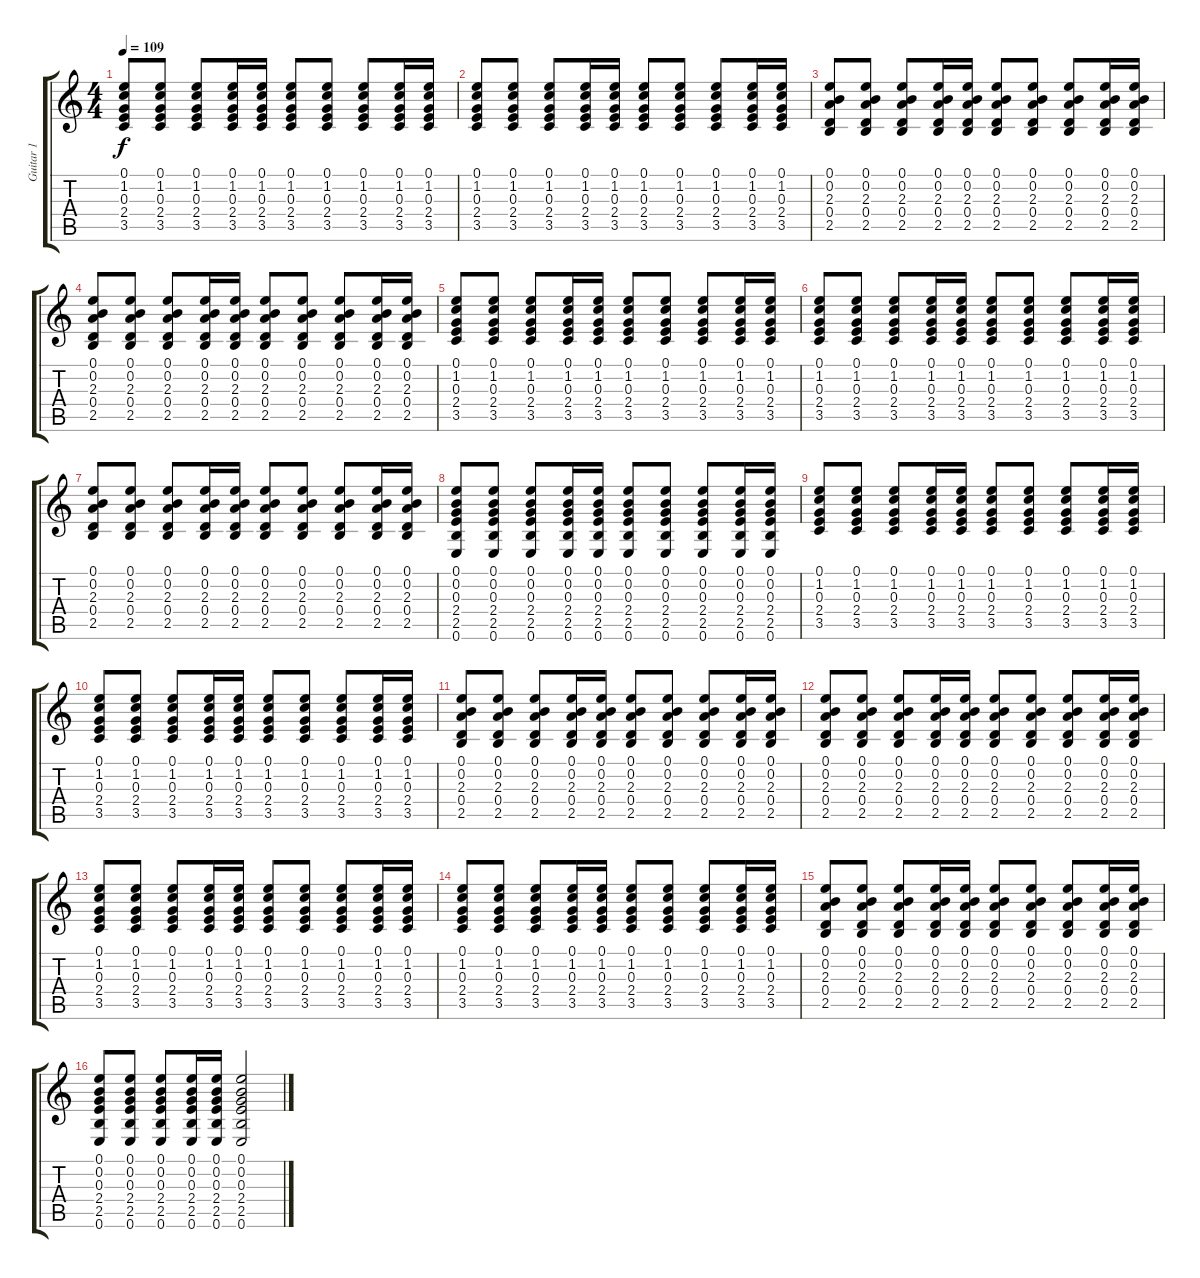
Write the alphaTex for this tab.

\track ("Guitar 1" "Guitar 1") {instrument acousticguitarsteel}
\staff {score tabs}
\tuning (E4 B3 G3 D3 A2 E2) {hide}
\ts (4 4)
\tempo 109
\clef g2
\ks c
(0.1 1.2 0.3 2.4 3.5).8{dy f} (0.1 1.2 0.3 2.4 3.5).8 (0.1 1.2 0.3 2.4 3.5).8 (0.1 1.2 0.3 2.4 3.5).16 (0.1 1.2 0.3 2.4 3.5).16 (0.1 1.2 0.3 2.4 3.5).8 (0.1 1.2 0.3 2.4 3.5).8 (0.1 1.2 0.3 2.4 3.5).8 (0.1 1.2 0.3 2.4 3.5).16 (0.1 1.2 0.3 2.4 3.5).16 |
(0.1 1.2 0.3 2.4 3.5).8 (0.1 1.2 0.3 2.4 3.5).8 (0.1 1.2 0.3 2.4 3.5).8 (0.1 1.2 0.3 2.4 3.5).16 (0.1 1.2 0.3 2.4 3.5).16 (0.1 1.2 0.3 2.4 3.5).8 (0.1 1.2 0.3 2.4 3.5).8 (0.1 1.2 0.3 2.4 3.5).8 (0.1 1.2 0.3 2.4 3.5).16 (0.1 1.2 0.3 2.4 3.5).16 |
(0.1 0.2 2.3 0.4 2.5).8 (0.1 0.2 2.3 0.4 2.5).8 (0.1 0.2 2.3 0.4 2.5).8 (0.1 0.2 2.3 0.4 2.5).16 (0.1 0.2 2.3 0.4 2.5).16 (0.1 0.2 2.3 0.4 2.5).8 (0.1 0.2 2.3 0.4 2.5).8 (0.1 0.2 2.3 0.4 2.5).8 (0.1 0.2 2.3 0.4 2.5).16 (0.1 0.2 2.3 0.4 2.5).16 |
(0.1 0.2 2.3 0.4 2.5).8 (0.1 0.2 2.3 0.4 2.5).8 (0.1 0.2 2.3 0.4 2.5).8 (0.1 0.2 2.3 0.4 2.5).16 (0.1 0.2 2.3 0.4 2.5).16 (0.1 0.2 2.3 0.4 2.5).8 (0.1 0.2 2.3 0.4 2.5).8 (0.1 0.2 2.3 0.4 2.5).8 (0.1 0.2 2.3 0.4 2.5).16 (0.1 0.2 2.3 0.4 2.5).16 |
(0.1 1.2 0.3 2.4 3.5).8 (0.1 1.2 0.3 2.4 3.5).8 (0.1 1.2 0.3 2.4 3.5).8 (0.1 1.2 0.3 2.4 3.5).16 (0.1 1.2 0.3 2.4 3.5).16 (0.1 1.2 0.3 2.4 3.5).8 (0.1 1.2 0.3 2.4 3.5).8 (0.1 1.2 0.3 2.4 3.5).8 (0.1 1.2 0.3 2.4 3.5).16 (0.1 1.2 0.3 2.4 3.5).16 |
(0.1 1.2 0.3 2.4 3.5).8 (0.1 1.2 0.3 2.4 3.5).8 (0.1 1.2 0.3 2.4 3.5).8 (0.1 1.2 0.3 2.4 3.5).16 (0.1 1.2 0.3 2.4 3.5).16 (0.1 1.2 0.3 2.4 3.5).8 (0.1 1.2 0.3 2.4 3.5).8 (0.1 1.2 0.3 2.4 3.5).8 (0.1 1.2 0.3 2.4 3.5).16 (0.1 1.2 0.3 2.4 3.5).16 |
(0.1 0.2 2.3 0.4 2.5).8 (0.1 0.2 2.3 0.4 2.5).8 (0.1 0.2 2.3 0.4 2.5).8 (0.1 0.2 2.3 0.4 2.5).16 (0.1 0.2 2.3 0.4 2.5).16 (0.1 0.2 2.3 0.4 2.5).8 (0.1 0.2 2.3 0.4 2.5).8 (0.1 0.2 2.3 0.4 2.5).8 (0.1 0.2 2.3 0.4 2.5).16 (0.1 0.2 2.3 0.4 2.5).16 |
(0.1 0.2 0.3 2.4 2.5 0.6).8 (0.1 0.2 0.3 2.4 2.5 0.6).8 (0.1 0.2 0.3 2.4 2.5 0.6).8 (0.1 0.2 0.3 2.4 2.5 0.6).16 (0.1 0.2 0.3 2.4 2.5 0.6).16 (0.1 0.2 0.3 2.4 2.5 0.6).8 (0.1 0.2 0.3 2.4 2.5 0.6).8 (0.1 0.2 0.3 2.4 2.5 0.6).8 (0.1 0.2 0.3 2.4 2.5 0.6).16 (0.1 0.2 0.3 2.4 2.5 0.6).16 |
(0.1 1.2 0.3 2.4 3.5).8 (0.1 1.2 0.3 2.4 3.5).8 (0.1 1.2 0.3 2.4 3.5).8 (0.1 1.2 0.3 2.4 3.5).16 (0.1 1.2 0.3 2.4 3.5).16 (0.1 1.2 0.3 2.4 3.5).8 (0.1 1.2 0.3 2.4 3.5).8 (0.1 1.2 0.3 2.4 3.5).8 (0.1 1.2 0.3 2.4 3.5).16 (0.1 1.2 0.3 2.4 3.5).16 |
(0.1 1.2 0.3 2.4 3.5).8 (0.1 1.2 0.3 2.4 3.5).8 (0.1 1.2 0.3 2.4 3.5).8 (0.1 1.2 0.3 2.4 3.5).16 (0.1 1.2 0.3 2.4 3.5).16 (0.1 1.2 0.3 2.4 3.5).8 (0.1 1.2 0.3 2.4 3.5).8 (0.1 1.2 0.3 2.4 3.5).8 (0.1 1.2 0.3 2.4 3.5).16 (0.1 1.2 0.3 2.4 3.5).16 |
(0.1 0.2 2.3 0.4 2.5).8 (0.1 0.2 2.3 0.4 2.5).8 (0.1 0.2 2.3 0.4 2.5).8 (0.1 0.2 2.3 0.4 2.5).16 (0.1 0.2 2.3 0.4 2.5).16 (0.1 0.2 2.3 0.4 2.5).8 (0.1 0.2 2.3 0.4 2.5).8 (0.1 0.2 2.3 0.4 2.5).8 (0.1 0.2 2.3 0.4 2.5).16 (0.1 0.2 2.3 0.4 2.5).16 |
(0.1 0.2 2.3 0.4 2.5).8 (0.1 0.2 2.3 0.4 2.5).8 (0.1 0.2 2.3 0.4 2.5).8 (0.1 0.2 2.3 0.4 2.5).16 (0.1 0.2 2.3 0.4 2.5).16 (0.1 0.2 2.3 0.4 2.5).8 (0.1 0.2 2.3 0.4 2.5).8 (0.1 0.2 2.3 0.4 2.5).8 (0.1 0.2 2.3 0.4 2.5).16 (0.1 0.2 2.3 0.4 2.5).16 |
(0.1 1.2 0.3 2.4 3.5).8 (0.1 1.2 0.3 2.4 3.5).8 (0.1 1.2 0.3 2.4 3.5).8 (0.1 1.2 0.3 2.4 3.5).16 (0.1 1.2 0.3 2.4 3.5).16 (0.1 1.2 0.3 2.4 3.5).8 (0.1 1.2 0.3 2.4 3.5).8 (0.1 1.2 0.3 2.4 3.5).8 (0.1 1.2 0.3 2.4 3.5).16 (0.1 1.2 0.3 2.4 3.5).16 |
(0.1 1.2 0.3 2.4 3.5).8 (0.1 1.2 0.3 2.4 3.5).8 (0.1 1.2 0.3 2.4 3.5).8 (0.1 1.2 0.3 2.4 3.5).16 (0.1 1.2 0.3 2.4 3.5).16 (0.1 1.2 0.3 2.4 3.5).8 (0.1 1.2 0.3 2.4 3.5).8 (0.1 1.2 0.3 2.4 3.5).8 (0.1 1.2 0.3 2.4 3.5).16 (0.1 1.2 0.3 2.4 3.5).16 |
(0.1 0.2 2.3 0.4 2.5).8 (0.1 0.2 2.3 0.4 2.5).8 (0.1 0.2 2.3 0.4 2.5).8 (0.1 0.2 2.3 0.4 2.5).16 (0.1 0.2 2.3 0.4 2.5).16 (0.1 0.2 2.3 0.4 2.5).8 (0.1 0.2 2.3 0.4 2.5).8 (0.1 0.2 2.3 0.4 2.5).8 (0.1 0.2 2.3 0.4 2.5).16 (0.1 0.2 2.3 0.4 2.5).16 |
(0.1 0.2 0.3 2.4 2.5 0.6).8 (0.1 0.2 0.3 2.4 2.5 0.6).8 (0.1 0.2 0.3 2.4 2.5 0.6).8 (0.1 0.2 0.3 2.4 2.5 0.6).16 (0.1 0.2 0.3 2.4 2.5 0.6).16 (0.1 0.2 0.3 2.4 2.5 0.6).2
